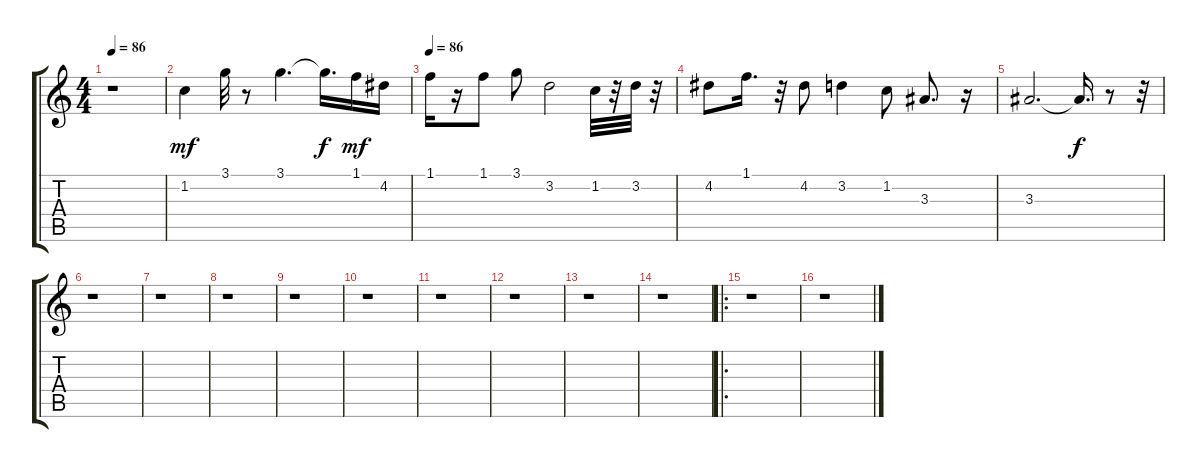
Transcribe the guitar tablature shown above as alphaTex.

\track "" {instrument electricguitarmuted}
\staff {score tabs}
\tuning (E4 B3 G3 D3 A2 E2) {hide}
\ts (4 4)
\tempo 86
\clef g2
\ks c
r.1{dy mf instrument electricguitarmuted} |
1.2.4 3.1.32 r.8 3.1.4{d} 3.1{t}.16{d dy f} 1.1.16{dy mf} 4.2.16 |
\tempo 86
1.1.16 r.16 1.1.8 3.1.8 3.2.2 1.2.32 r.32 3.2.32 r.32 |
4.2.8 1.1.16{d} r.32 4.2.8 3.2.4 1.2.8 3.3.8{d} r.16 |
3.3.2{d} 3.3{t}.16{d dy f} r.8 r.32 |
r.1 |
r.1 |
r.1 |
r.1 |
r.1 |
r.1 |
r.1 |
r.1 |
r.1 |
\ro
r.1 |
r.1
